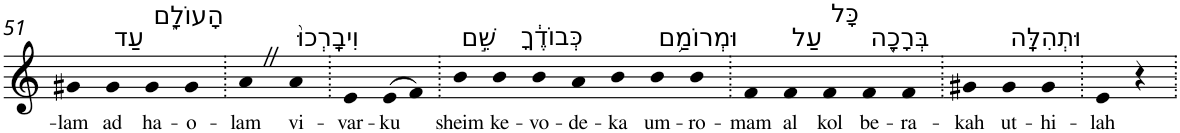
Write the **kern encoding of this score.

**kern	**text
*part1	*part1
*staff1	*staff1
*I"Piano	*
*I'Pno	*
!!LO:PB:g=z
*clefG2	*
*k[]	*
=51	=51
!	!LO:LY:b
4g#X	-lam
!LO:TX:a:t=עַד	!
!	!LO:LY:b
4g#	ad
!LO:TX:a:t=הָעוֹלָ֑ם	!
!	!LO:LY:b
4g#	ha-
!	!LO:LY:b
4g#	-o-
=52.	=52.
!	!LO:LY:b
4aZ	-lam
!LO:TX:a:t=וִיבָֽרְכוּ֙	!
!	!LO:LY:b
4a	vi-
=53.	=53.
!	!LO:LY:b
4e	-var-
!	!LO:LY:b
(>8e	-ku
8f)	.
=54.	=54.
!LO:TX:a:t=שֵׁ֣ם	!
!	!LO:LY:b
4b	sheim
!LO:TX:a:t=כְּבוֹדֶ֔ךָ	!
!	!LO:LY:b
4b	ke-
!	!LO:LY:b
4b	-vo-
!	!LO:LY:b
4a	-de-
!	!LO:LY:b
4b	-ka
!LO:TX:a:t=וּמְרוֹמַ֥ם	!
!	!LO:LY:b
4b	um-
!	!LO:LY:b
4b	-ro-
=55.	=55.
!	!LO:LY:b
4f	-mam
!LO:TX:a:t=עַל	!
!	!LO:LY:b
4f	al
!LO:TX:a:t=כָּל	!
!	!LO:LY:b
4f	kol
!LO:TX:a:t=בְּרָכָ֖ה	!
!	!LO:LY:b
4f	be-
!	!LO:LY:b
4f	-ra-
=56.	=56.
!	!LO:LY:b
4g#X	-kah
!LO:TX:a:t=וּתְהִלָּֽה	!
!	!LO:LY:b
4g#	ut-
!	!LO:LY:b
4g#	-hi-
=57.	=57.
!	!LO:LY:b
4e	-lah
4r	.
=.	=.
*-	*-
